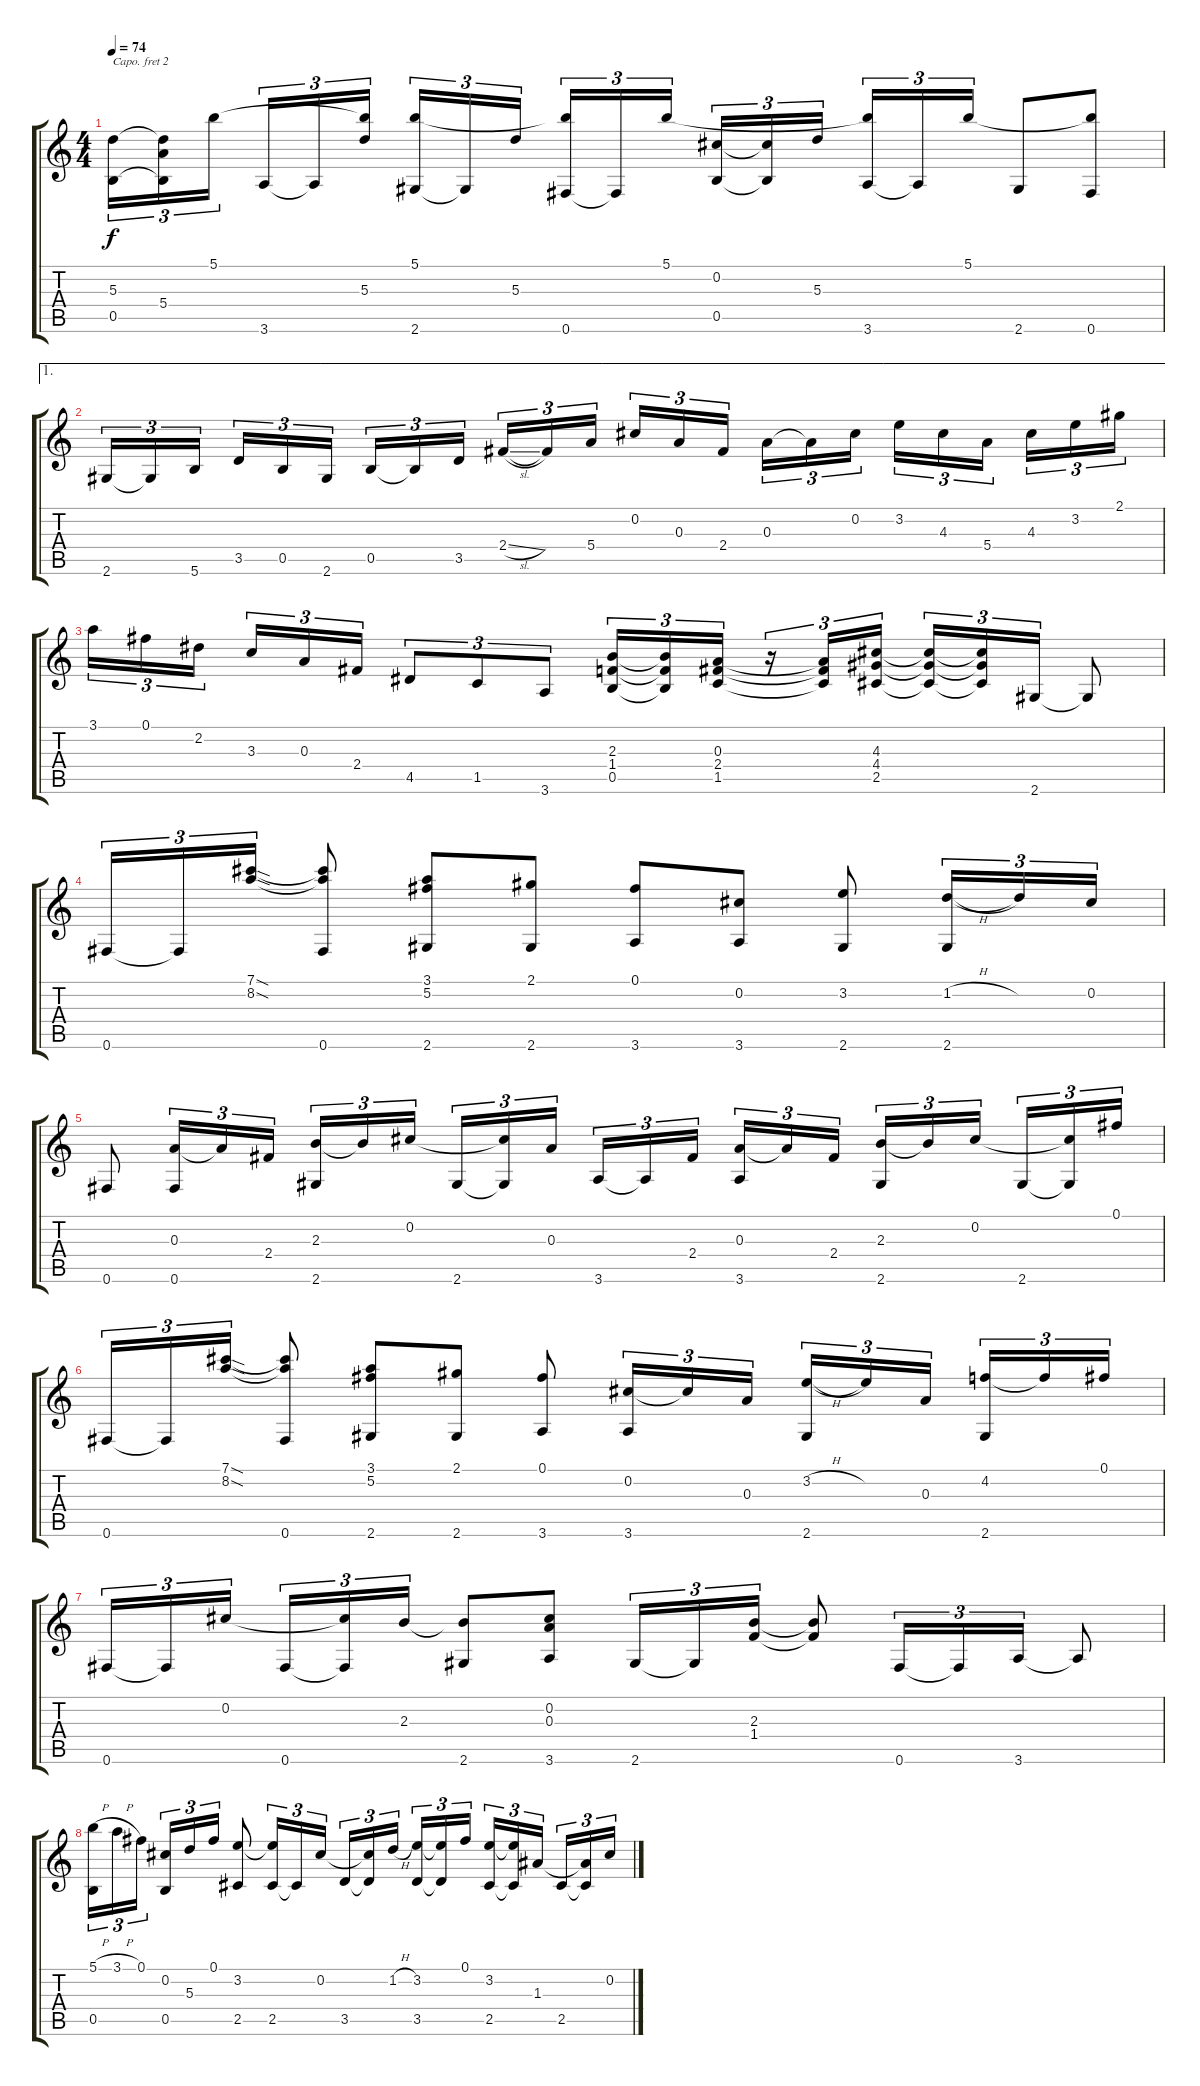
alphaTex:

\track "" {instrument acousticguitarsteel}
\staff {score tabs}
\capo 2
\tuning (E4 B3 G3 D3 A2 E2) {hide}
\ts (4 4)
\tempo 74
\clef g2
\ks c
(5.3 0.5).16{tu (3 2) dy f} (5.3{t} 5.4{t} 0.5{t}).16{tu (3 2)} 5.1.16{tu (3 2) beam splitsecondary} 3.6.16{tu (3 2)} 3.6{t}.16{tu (3 2)} (5.1{t} 5.3).16{tu (3 2)} (5.1 2.6).16{tu (3 2)} 2.6{t}.16{tu (3 2)} 5.3.16{tu (3 2) beam splitsecondary} (5.1{t} 0.6).16{tu (3 2)} 0.6{t}.16{tu (3 2)} 5.1.16{tu (3 2)} (0.2 0.5).16{tu (3 2)} (0.2{t} 0.5{t}).16{tu (3 2)} 5.3.16{tu (3 2) beam splitsecondary} (5.1{t} 3.6).16{tu (3 2)} 3.6{t}.16{tu (3 2)} 5.1.16{tu (3 2)} 2.6.8 (5.1{t} 0.6).8 |
\ae 1
2.6.16{tu (3 2)} 2.6{t}.16{tu (3 2)} 5.6.16{tu (3 2) beam splitsecondary} 3.5.16{tu (3 2)} 0.5.16{tu (3 2)} 2.6.16{tu (3 2)} 0.5.16{tu (3 2)} 0.5{t}.16{tu (3 2)} 3.5.16{tu (3 2) beam splitsecondary} 2.4{sl}.16{tu (3 2)} 2.4{t}.16{tu (3 2)} 5.4.16{tu (3 2)} 0.2.16{tu (3 2)} 0.3.16{tu (3 2)} 2.4.16{tu (3 2) beam splitsecondary} 0.3.16{tu (3 2)} 0.3{t}.16{tu (3 2)} 0.2.16{tu (3 2)} 3.2.16{tu (3 2)} 4.3.16{tu (3 2)} 5.4.16{tu (3 2) beam splitsecondary} 4.3.16{tu (3 2)} 3.2.16{tu (3 2)} 2.1.16{tu (3 2)} |
3.1.16{tu (3 2)} 0.1.16{tu (3 2)} 2.2.16{tu (3 2) beam splitsecondary} 3.3.16{tu (3 2)} 0.3.16{tu (3 2)} 2.4.16{tu (3 2)} 4.5.8{tu (3 2)} 1.5.8{tu (3 2)} 3.6.8{tu (3 2)} (2.3 1.4 0.5).16{tu (3 2)} (2.3{t} 1.4{t} 0.5{t}).16{tu (3 2)} (0.3 2.4 1.5).16{tu (3 2)} r.16{tu (3 2)} (0.3{t} 2.4{t} 1.5{t}).16{tu (3 2)} (4.3 4.4 2.5).16{tu (3 2)} (4.3{t} 4.4{t} 2.5{t}).16{tu (3 2)} (4.3{t} 4.4{t} 2.5{t}).16{tu (3 2)} 2.6.16{tu (3 2)} 2.6{t}.8 |
0.6.16{tu (3 2)} 0.6{t}.16{tu (3 2)} (7.1{sod} 8.2{sod}).16{tu (3 2)} (7.1{t} 8.2{t} 0.6).8 (3.1 5.2 2.6).8 (2.1 2.6).8 (0.1 3.6).8 (0.2 3.6).8 (3.2 2.6).8 (1.2{h} 2.6).16{tu (3 2)} 1.2{t}.16{tu (3 2)} 0.2.16{tu (3 2)} |
0.6.8 (0.3 0.6).16{tu (3 2)} 0.3{t}.16{tu (3 2)} 2.4.16{tu (3 2)} (2.3 2.6).16{tu (3 2)} 2.3{t}.16{tu (3 2)} 0.2.16{tu (3 2) beam splitsecondary} 2.6.16{tu (3 2)} (0.2{t} 2.6{t}).16{tu (3 2)} 0.3.16{tu (3 2)} 3.6.16{tu (3 2)} 3.6{t}.16{tu (3 2)} 2.4.16{tu (3 2) beam splitsecondary} (0.3 3.6).16{tu (3 2)} 0.3{t}.16{tu (3 2)} 2.4.16{tu (3 2)} (2.3 2.6).16{tu (3 2)} 2.3{t}.16{tu (3 2)} 0.2.16{tu (3 2) beam splitsecondary} 2.6.16{tu (3 2)} (0.2{t} 2.6{t}).16{tu (3 2)} 0.1.16{tu (3 2)} |
0.6.16{tu (3 2)} 0.6{t}.16{tu (3 2)} (7.1{sod} 8.2{sod}).16{tu (3 2)} (7.1{t} 8.2{t} 0.6).8 (3.1 5.2 2.6).8 (2.1 2.6).8 (0.1 3.6).8 (0.2 3.6).16{tu (3 2)} 0.2{t}.16{tu (3 2)} 0.3.16{tu (3 2)} (3.2{h} 2.6).16{tu (3 2)} 3.2{t}.16{tu (3 2)} 0.3.16{tu (3 2) beam splitsecondary} (4.2 2.6).16{tu (3 2)} 4.2{t}.16{tu (3 2)} 0.1.16{tu (3 2)} |
0.6.16{tu (3 2)} 0.6{t}.16{tu (3 2)} 0.2.16{tu (3 2) beam splitsecondary} 0.6.16{tu (3 2)} (0.2{t} 0.6{t}).16{tu (3 2)} 2.3.16{tu (3 2)} (2.3{t} 2.6).8 (0.2 0.3 3.6).8 2.6.16{tu (3 2)} 2.6{t}.16{tu (3 2)} (2.3 1.4).16{tu (3 2)} (2.3{t} 1.4{t}).8 0.6.16{tu (3 2)} 0.6{t}.16{tu (3 2)} 3.6.16{tu (3 2)} 3.6{t}.8 |
(5.1{h} 0.5).16{tu (3 2)} 3.1{h}.16{tu (3 2)} 0.1.16{tu (3 2) beam splitsecondary} (0.2 0.5).16{tu (3 2)} 5.3.16{tu (3 2)} 0.1.16{tu (3 2)} (3.2 2.5).8 (3.2{t} 2.5).16{tu (3 2)} 2.5{t}.16{tu (3 2)} 0.2.16{tu (3 2)} 3.5.16{tu (3 2)} (0.2{t} 3.5{t}).16{tu (3 2)} 1.2{h}.16{tu (3 2) beam splitsecondary} (3.2 3.5).16{tu (3 2)} (3.2{t} 3.5{t}).16{tu (3 2)} 0.1.16{tu (3 2)} (3.2 2.5).16{tu (3 2)} (3.2{t} 2.5{t}).16{tu (3 2)} 1.3.16{tu (3 2) beam splitsecondary} 2.5.16{tu (3 2)} (1.3{t} 2.5{t}).16{tu (3 2)} 0.2.16{tu (3 2)}
